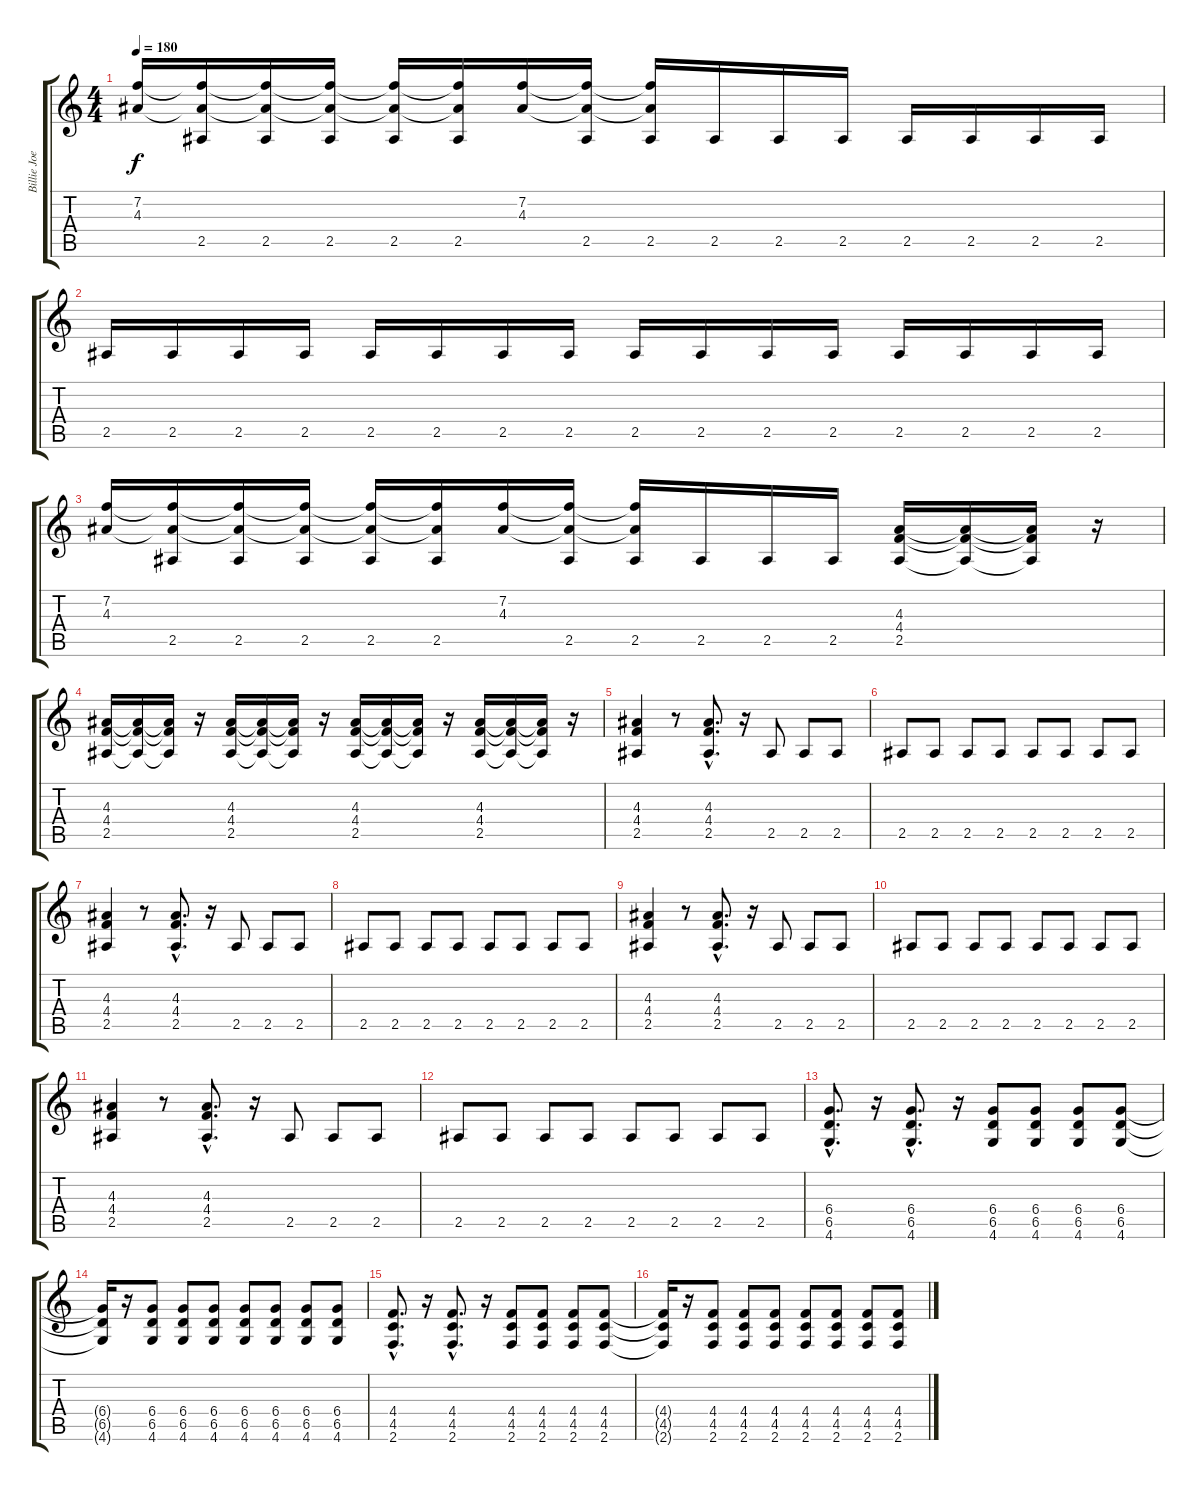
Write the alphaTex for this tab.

\track ("Billie Joe" "Billie Joe") {instrument distortionguitar}
\staff {score tabs}
\tuning (Eb4 Bb3 Gb3 Db3 Ab2 Eb2) {hide}
\ts (4 4)
\tempo 180
\clef g2
\ks c
(7.2 4.3).16{dy f} (7.2{t} 4.3{t} 2.5).16 (7.2{t} 4.3{t} 2.5).16 (7.2{t} 4.3{t} 2.5).16 (7.2{t} 4.3{t} 2.5).16 (7.2{t} 4.3{t} 2.5).16 (7.2 4.3).16 (7.2{t} 4.3{t} 2.5).16 (7.2{t} 4.3{t} 2.5).16 2.5.16 2.5.16 2.5.16 2.5.16 2.5.16 2.5.16 2.5.16 |
2.5.16 2.5.16 2.5.16 2.5.16 2.5.16 2.5.16 2.5.16 2.5.16 2.5.16 2.5.16 2.5.16 2.5.16 2.5.16 2.5.16 2.5.16 2.5.16 |
(7.2 4.3).16 (7.2{t} 4.3{t} 2.5).16 (7.2{t} 4.3{t} 2.5).16 (7.2{t} 4.3{t} 2.5).16 (7.2{t} 4.3{t} 2.5).16 (7.2{t} 4.3{t} 2.5).16 (7.2 4.3).16 (7.2{t} 4.3{t} 2.5).16 (7.2{t} 4.3{t} 2.5).16 2.5.16 2.5.16 2.5.16 (4.3 4.4 2.5).16{volume 16} (4.3{t} 4.4{t} 2.5{t}).16 (4.3{t} 4.4{t} 2.5{t}).16 r.16 |
(4.3 4.4 2.5).16{volume 16} (4.3{t} 4.4{t} 2.5{t}).16 (4.3{t} 4.4{t} 2.5{t}).16 r.16 (4.3 4.4 2.5).16{volume 16} (4.3{t} 4.4{t} 2.5{t}).16 (4.3{t} 4.4{t} 2.5{t}).16 r.16 (4.3 4.4 2.5).16{volume 16} (4.3{t} 4.4{t} 2.5{t}).16 (4.3{t} 4.4{t} 2.5{t}).16 r.16 (4.3 4.4 2.5).16{volume 16} (4.3{t} 4.4{t} 2.5{t}).16 (4.3{t} 4.4{t} 2.5{t}).16 r.16 |
(4.3 4.4 2.5).4{volume 16} r.8 (4.3{hac} 4.4{hac} 2.5{hac}).8{d volume 16} r.16 2.5.8 2.5.8 2.5.8 |
2.5.8 2.5.8 2.5.8 2.5.8 2.5.8 2.5.8 2.5.8 2.5.8 |
(4.3 4.4 2.5).4{volume 16} r.8 (4.3{hac} 4.4{hac} 2.5{hac}).8{d volume 16} r.16 2.5.8 2.5.8 2.5.8 |
2.5.8 2.5.8 2.5.8 2.5.8 2.5.8 2.5.8 2.5.8 2.5.8 |
(4.3 4.4 2.5).4{volume 16} r.8 (4.3{hac} 4.4{hac} 2.5{hac}).8{d volume 16} r.16 2.5.8 2.5.8 2.5.8 |
2.5.8 2.5.8 2.5.8 2.5.8 2.5.8 2.5.8 2.5.8 2.5.8 |
(4.3 4.4 2.5).4{volume 16} r.8 (4.3{hac} 4.4{hac} 2.5{hac}).8{d volume 16} r.16 2.5.8 2.5.8 2.5.8 |
2.5.8 2.5.8 2.5.8 2.5.8 2.5.8 2.5.8 2.5.8 2.5.8 |
(6.4{hac} 6.5{hac} 4.6{hac}).8{d} r.16 (6.4{hac} 6.5{hac} 4.6{hac}).8{d} r.16 (6.4 6.5 4.6).8 (6.4 6.5 4.6).8 (6.4 6.5 4.6).8 (6.4 6.5 4.6).8 |
(6.4{t} 6.5{t} 4.6{t}).16 r.16 (6.4 6.5 4.6).8 (6.4 6.5 4.6).8 (6.4 6.5 4.6).8 (6.4 6.5 4.6).8 (6.4 6.5 4.6).8 (6.4 6.5 4.6).8 (6.4 6.5 4.6).8 |
(4.4{hac} 4.5{hac} 2.6{hac}).8{d} r.16 (4.4{hac} 4.5{hac} 2.6{hac}).8{d} r.16 (4.4 4.5 2.6).8 (4.4 4.5 2.6).8 (4.4 4.5 2.6).8 (4.4 4.5 2.6).8 |
(4.4{t} 4.5{t} 2.6{t}).16 r.16 (4.4 4.5 2.6).8 (4.4 4.5 2.6).8 (4.4 4.5 2.6).8 (4.4 4.5 2.6).8 (4.4 4.5 2.6).8 (4.4 4.5 2.6).8 (4.4 4.5 2.6).8
